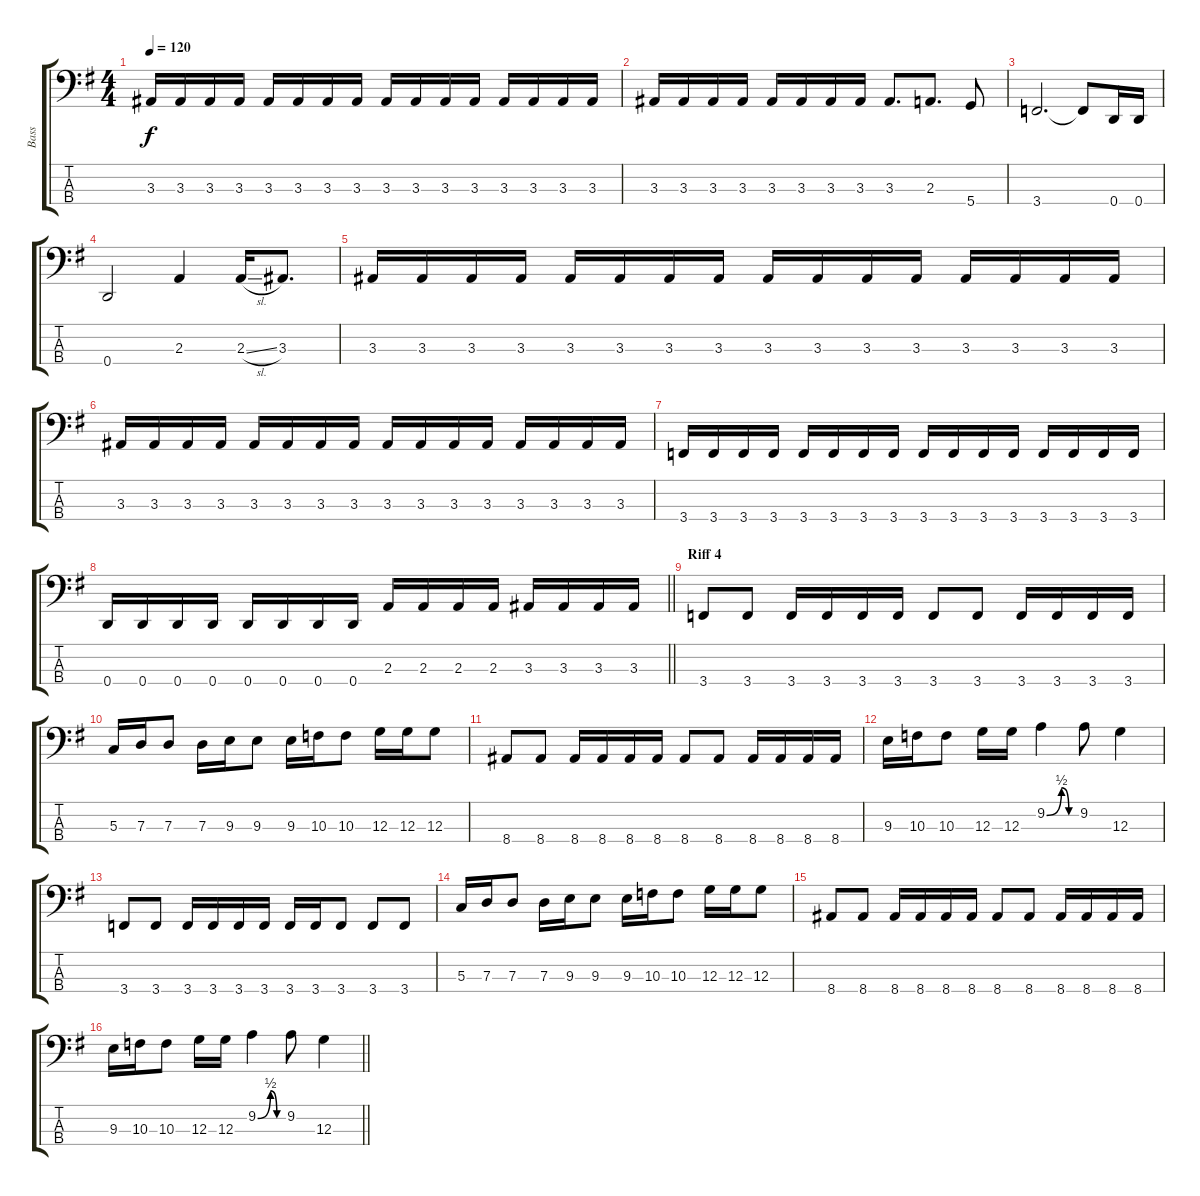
\track ("Bass" "Bass") {instrument electricbassfinger}
\staff {score tabs}
\tuning (F2 C2 G1 D1) {hide}
\ts (4 4)
\tempo 120
\clef f4
\ks eminor
3.3.16{dy f} 3.3.16 3.3.16 3.3.16 3.3.16 3.3.16 3.3.16 3.3.16 3.3.16 3.3.16 3.3.16 3.3.16 3.3.16 3.3.16 3.3.16 3.3.16 |
3.3.16 3.3.16 3.3.16 3.3.16 3.3.16 3.3.16 3.3.16 3.3.16 3.3.8{d} 2.3.8{d} 5.4.8 |
3.4.2{d} 3.4{t}.8 0.4.16 0.4.16 |
0.4.2 2.3.4 2.3{sl}.16 3.3.8{d} |
3.3.16 3.3.16 3.3.16 3.3.16 3.3.16 3.3.16 3.3.16 3.3.16 3.3.16 3.3.16 3.3.16 3.3.16 3.3.16 3.3.16 3.3.16 3.3.16 |
3.3.16 3.3.16 3.3.16 3.3.16 3.3.16 3.3.16 3.3.16 3.3.16 3.3.16 3.3.16 3.3.16 3.3.16 3.3.16 3.3.16 3.3.16 3.3.16 |
3.4.16 3.4.16 3.4.16 3.4.16 3.4.16 3.4.16 3.4.16 3.4.16 3.4.16 3.4.16 3.4.16 3.4.16 3.4.16 3.4.16 3.4.16 3.4.16 |
\barLineRight lightlight
0.4.16 0.4.16 0.4.16 0.4.16 0.4.16 0.4.16 0.4.16 0.4.16 2.3.16 2.3.16 2.3.16 2.3.16 3.3.16 3.3.16 3.3.16 3.3.16 |
\section ("" "Riff 4")
3.4.8 3.4.8 3.4.16 3.4.16 3.4.16 3.4.16 3.4.8 3.4.8 3.4.16 3.4.16 3.4.16 3.4.16 |
5.3.16 7.3.16 7.3.8 7.3.16 9.3.16 9.3.8 9.3.16 10.3.16 10.3.8 12.3.16 12.3.16 12.3.8 |
8.4.8 8.4.8 8.4.16 8.4.16 8.4.16 8.4.16 8.4.8 8.4.8 8.4.16 8.4.16 8.4.16 8.4.16 |
9.3.16 10.3.16 10.3.8 12.3.16 12.3.16 9.2{be (custom 0 0 30 2 45 0 60 0)}.4 9.2.8 12.3.4 |
3.4.8 3.4.8 3.4.16 3.4.16 3.4.16 3.4.16 3.4.16 3.4.16 3.4.8 3.4.8 3.4.8 |
5.3.16 7.3.16 7.3.8 7.3.16 9.3.16 9.3.8 9.3.16 10.3.16 10.3.8 12.3.16 12.3.16 12.3.8 |
8.4.8 8.4.8 8.4.16 8.4.16 8.4.16 8.4.16 8.4.8 8.4.8 8.4.16 8.4.16 8.4.16 8.4.16 |
\barLineRight lightlight
9.3.16 10.3.16 10.3.8 12.3.16 12.3.16 9.2{be (custom 0 0 30 2 45 0 60 0)}.4 9.2.8 12.3.4
